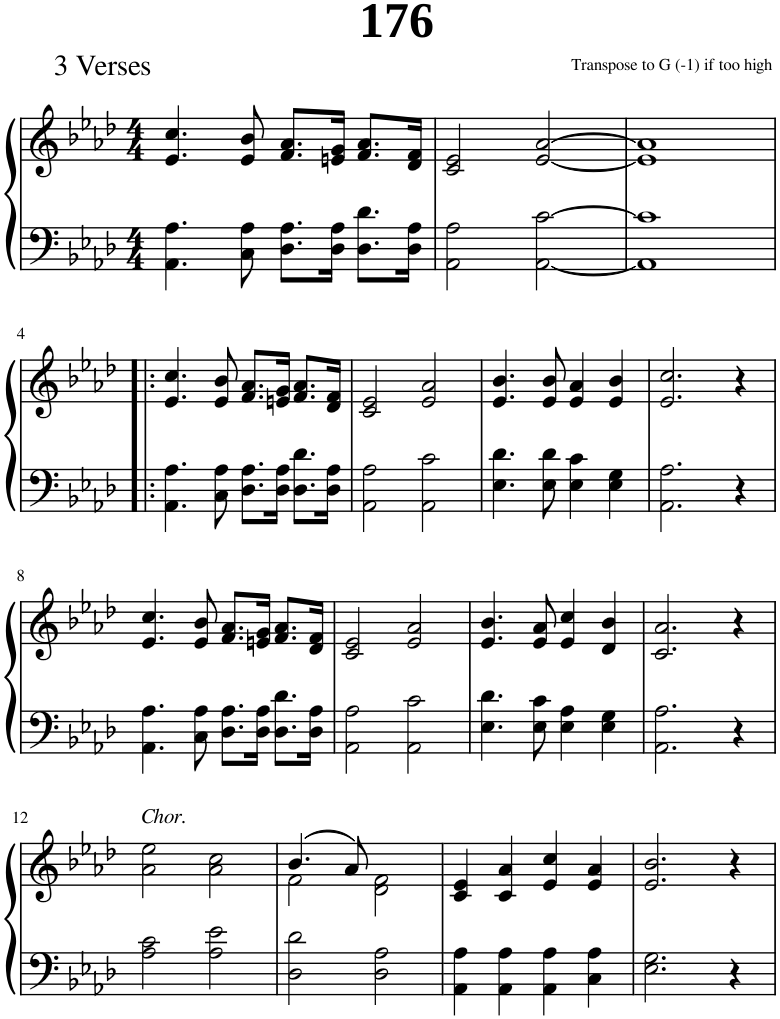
**kern	**kern
*part1	*part1
*staff2	*staff1
*I"Piano	*
*I'Pno.	*
*clefF4	*clefG2
*k[b-e-a-d-]	*k[b-e-a-d-]
*M4/4	*M4/4
=1	=1
4.AA-\ 4.A-\	4.e-/ 4.cc/
8C\ 8A-\	8e-/ 8b-/
8.D-\ 8.A-\L	8.f/ 8.a-/L
16D-\ 16A-\Jk	16en/ 16g/Jk
8.D-\ 8.d-\L	8.f/ 8.a-/L
16D-\ 16A-\Jk	16d-/ 16f/Jk
=2	=2
2AA-\ 2A-\	2c/ 2e-/
[2AA-\ [2c\	[2e-/ [2a-/
=3	=3
1AA-] 1c]	1e-] 1a-]
!!LO:LB:g=z
=4!|:	=4!|:
4.AA-\ 4.A-\	4.e-/ 4.cc/
8C\ 8A-\	8e-/ 8b-/
8.D-\ 8.A-\L	8.f/ 8.a-/L
16D-\ 16A-\Jk	16en/ 16g/Jk
8.D-\ 8.d-\L	8.f/ 8.a-/L
16D-\ 16A-\Jk	16d-/ 16f/Jk
=5	=5
2AA-\ 2A-\	2c/ 2e-/
2AA-\ 2c\	2e-/ 2a-/
=6	=6
4.E-\ 4.d-\	4.e-/ 4.b-/
8E-\ 8d-\	8e-/ 8b-/
4E-\ 4c\	4e-/ 4a-/
4E-\ 4G\	4e-/ 4b-/
=7	=7
2.AA-\ 2.A-\	2.e-/ 2.cc/
4r	4r
!!LO:LB:g=z
=8	=8
4.AA-\ 4.A-\	4.e-/ 4.cc/
8C\ 8A-\	8e-/ 8b-/
8.D-\ 8.A-\L	8.f/ 8.a-/L
16D-\ 16A-\Jk	16en/ 16g/Jk
8.D-\ 8.d-\L	8.f/ 8.a-/L
16D-\ 16A-\Jk	16d-/ 16f/Jk
=9	=9
2AA-\ 2A-\	2c/ 2e-/
2AA-\ 2c\	2e-/ 2a-/
=10	=10
4.E-\ 4.d-\	4.e-/ 4.b-/
8E-\ 8c\	8e-/ 8a-/
4E-\ 4A-\	4e-/ 4cc/
4E-\ 4G\	4d-/ 4b-/
=11	=11
2.AA-\ 2.A-\	2.c/ 2.a-/
4r	4r
!!LO:LB:g=z
=12	=12
!	!LO:TX:a:i:t=Chor.
2A-\ 2c\	2a-\ 2ee-\
2A-\ 2e-\	2a-\ 2cc\
=13	=13
*	*^
2D-\ 2d-\	(4.b-/	2f\
.	8a-/)	.
2D-\ 2A-\	2ryy	2d-\ 2f\
*	*v	*v
=14	=14
4AA-\ 4A-\	4c/ 4e-/
4AA-\ 4A-\	4c/ 4a-/
4AA-\ 4A-\	4e-/ 4cc/
4C\ 4A-\	4e-/ 4a-/
=15	=15
2.E-\ 2.G\	2.e-/ 2.b-/
4r	4r
=	=
*-	*-
